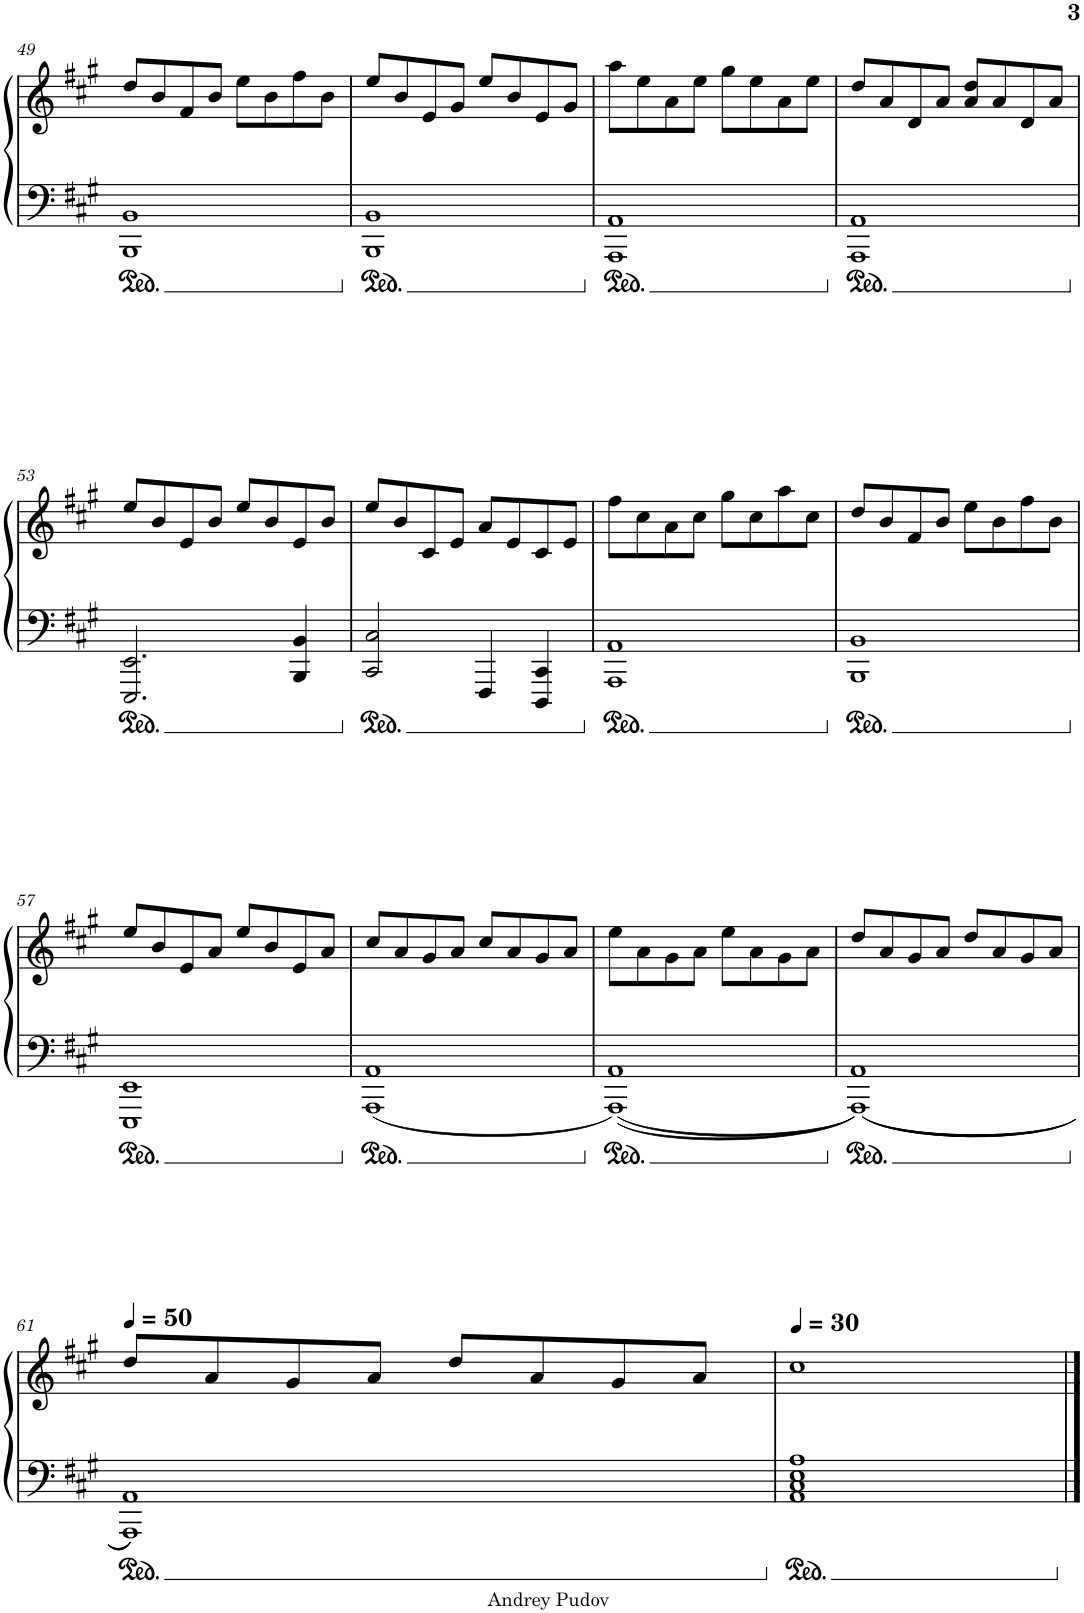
**kern	**kern
*part1	*part1
*staff2	*staff1
*I"Piano	*
*I'Pno.	*
!!LO:PB:g=z
*clefF4	*clefG2
*k[f#c#g#]	*k[f#c#g#]
*M4/4	*M4/4
=49	=49
1BBB 1BB	8dd/L
.	8b/
.	8f#/
.	8b/J
.	8ee\L
.	8b\
.	8ff#\
.	8b\J
=50	=50
1BBB 1BB	8ee/L
.	8b/
.	8e/
.	8g#/J
.	8ee/L
.	8b/
.	8e/
.	8g#/J
=51	=51
1AAA 1AA	8aa\L
.	8ee\
.	8a\
.	8ee\J
.	8gg#\L
.	8ee\
.	8a\
.	8ee\J
=52	=52
1AAA 1AA	8dd/L
.	8a/
.	8d/
.	8a/J
.	8a/ 8dd/L
.	8a/
.	8d/
.	8a/J
!!LO:LB:g=z
=53	=53
2.EEE/ 2.EE/	8ee/L
.	8b/
.	8e/
.	8b/J
.	8ee/L
.	8b/
4BBB/ 4BB/	8e/
.	8b/J
=54	=54
2CC#/ 2C#/	8ee/L
.	8b/
.	8c#/
.	8e/J
4FFF#/	8cc#/L
.	8e/
4DDD/ 4CC#/	8c#/
.	8e/J
=55	=55
1AAA 1AA	8ff#\L
.	8cc#\
.	8a\
.	8cc#\J
.	8gg#\L
.	8cc#\
.	8aa\
.	8cc#\J
=56	=56
1BBB 1BB	8dd/L
.	8b/
.	8f#/
.	8b/J
.	8ee\L
.	8b\
.	8ff#\
.	8b\J
!!LO:LB:g=z
=57	=57
1EEE 1EE	8ee/L
.	8b/
.	8e/
.	8a/J
.	8ee/L
.	8b/
.	8e/
.	8a/J
=58	=58
1AAA 1AA	8cc#/L
.	8a/
.	8g#/
.	8a/J
.	8cc#/L
.	8a/
.	8g#/
.	8a/J
=59	=59
1AAA 1AA	8ee\L
.	8a\
.	8g#\
.	8a\J
.	8ee\L
.	8a\
.	8g#\
.	8a\J
=60	=60
1AAA 1AA	8dd/L
.	8a/
.	8g#/
.	8a/J
.	8dd/L
.	8a/
.	8g#/
.	8a/J
!!LO:LB:g=z
=61	=61
*	*MM50
1AAA 1AA	8dd/L
.	8a/
.	8g#/
.	8a/J
.	8dd/L
.	8a/
.	8g#/
.	8a/J
=62	=62
*	*MM30
1AA 1C# 1E 1A	1cc#
==	==
*-	*-
